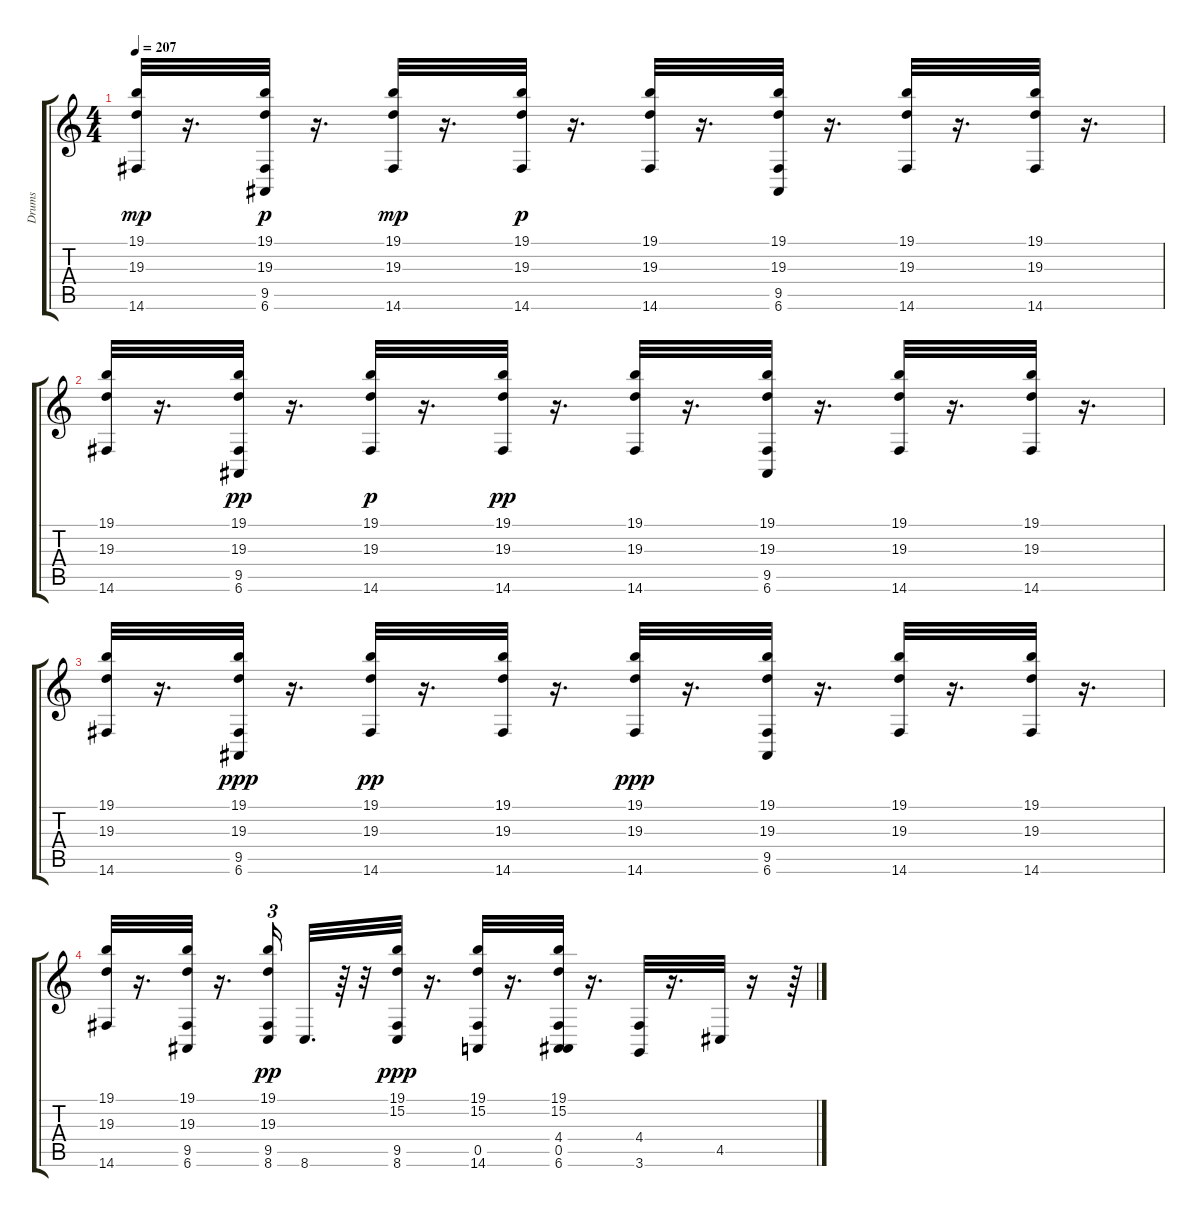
\track ("Drums" "Drums") {instrument melodictom}
\staff {score tabs}
\tuning (E4 B3 G3 D3 A2 E2) {hide}
\ts (4 4)
\tempo 207
\clef g2
\ks c
(19.1 19.3 14.6).32{dy mp} r.16{d} (19.1 19.3 9.5 6.6).32{dy p} r.16{d} (19.1 19.3 14.6).32{dy mp} r.16{d} (19.1 19.3 14.6).32{dy p} r.16{d} (19.1 19.3 14.6).32 r.16{d} (19.1 19.3 9.5 6.6).32 r.16{d} (19.1 19.3 14.6).32 r.16{d} (19.1 19.3 14.6).32 r.16{d} |
(19.1 19.3 14.6).32 r.16{d} (19.1 19.3 9.5 6.6).32{dy pp} r.16{d} (19.1 19.3 14.6).32{dy p} r.16{d} (19.1 19.3 14.6).32{dy pp} r.16{d} (19.1 19.3 14.6).32 r.16{d} (19.1 19.3 9.5 6.6).32 r.16{d} (19.1 19.3 14.6).32 r.16{d} (19.1 19.3 14.6).32 r.16{d} |
(19.1 19.3 14.6).32 r.16{d} (19.1 19.3 9.5 6.6).32{dy ppp} r.16{d} (19.1 19.3 14.6).32{dy pp} r.16{d} (19.1 19.3 14.6).32 r.16{d} (19.1 19.3 14.6).32{dy ppp} r.16{d} (19.1 19.3 9.5 6.6).32 r.16{d} (19.1 19.3 14.6).32 r.16{d} (19.1 19.3 14.6).32 r.16{d} |
(19.1 19.3 14.6).32 r.16{d} (19.1 19.3 9.5 6.6).32 r.16{d} (19.1 19.3 9.5 8.6).16{tu (3 2) dy pp} 8.6.32{d} r.64 r.32 (19.1 15.2 9.5 8.6).32{dy ppp} r.16{d} (19.1 15.2 0.5 14.6).32 r.16{d} (19.1 15.2 4.4 0.5 6.6).32 r.16{d} (4.4 3.6).32 r.16{d} 4.5.32 r.16 r.64
